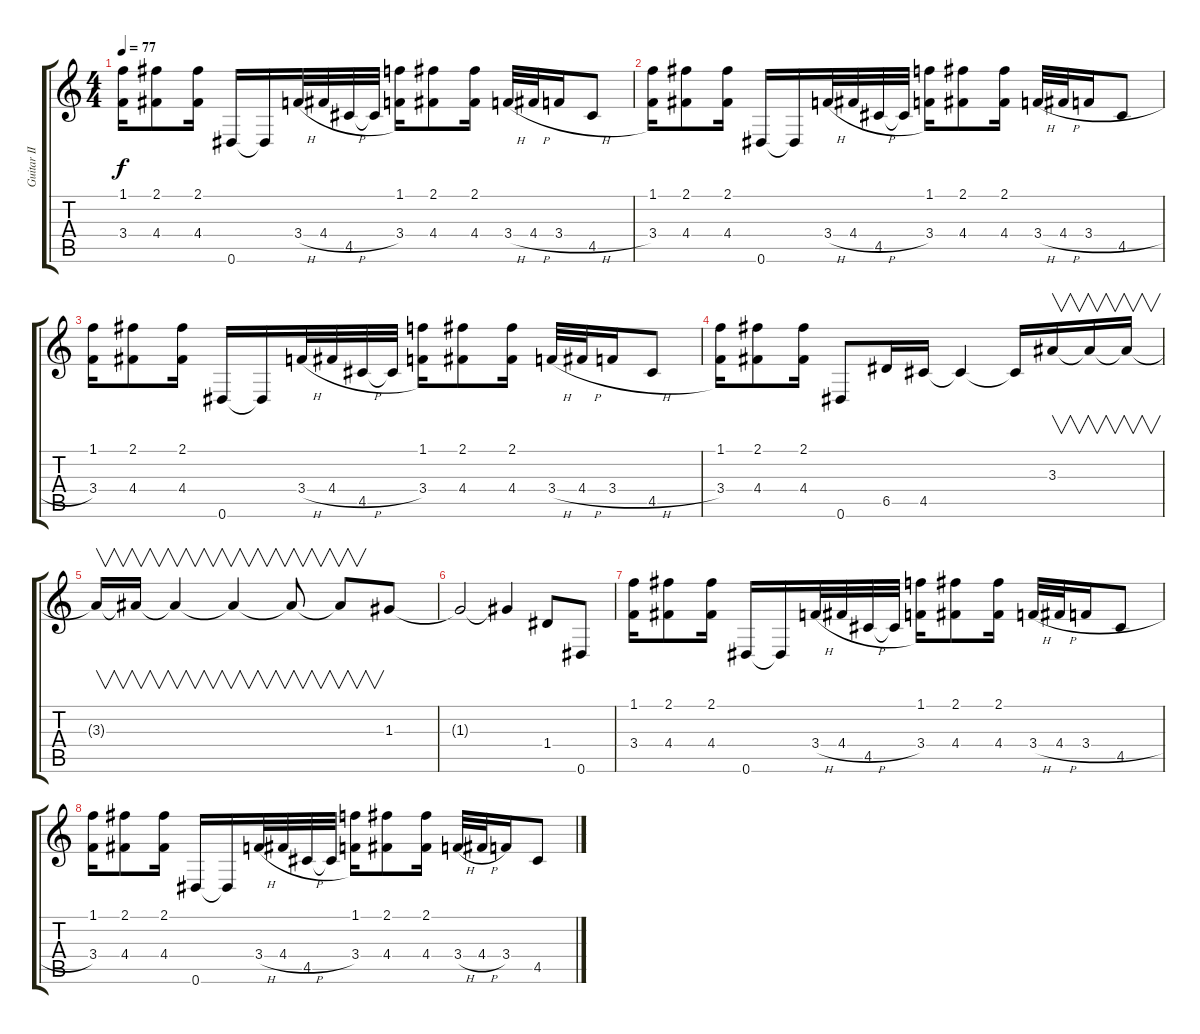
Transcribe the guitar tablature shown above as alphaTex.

\track ("Guitar II" "Guitar II") {instrument overdrivenguitar}
\staff {score tabs}
\tuning (E4 B3 G3 D3 A2 Eb2) {hide}
\ts (4 4)
\tempo 77
\clef g2
\ks c
(1.1 3.4).16{dy f volume 11} (2.1 4.4).8 (2.1 4.4).16 0.6.16 0.6{t}.16 3.4{h}.32 4.4{h}.32 4.5.32 4.5{t}.32 (1.1 3.4).16 (2.1 4.4).8 (2.1 4.4).16 3.4{h}.32 4.4{h}.32 3.4{h}.16 4.5.8 |
(1.1 3.4).16{volume 11} (2.1 4.4).8 (2.1 4.4).16 0.6.16 0.6{t}.16 3.4{h}.32 4.4{h}.32 4.5.32 4.5{t}.32 (1.1 3.4).16 (2.1 4.4).8 (2.1 4.4).16 3.4{h}.32 4.4{h}.32 3.4{h}.16 4.5.8 |
(1.1 3.4).16{volume 11} (2.1 4.4).8 (2.1 4.4).16 0.6.16 0.6{t}.16 3.4{h}.32 4.4{h}.32 4.5.32 4.5{t}.32 (1.1 3.4).16 (2.1 4.4).8 (2.1 4.4).16 3.4{h}.32 4.4{h}.32 3.4{h}.16 4.5.8 |
(1.1 3.4).16{volume 11} (2.1 4.4).8 (2.1 4.4).16 0.6.8 6.5.16 4.5.16 4.5{t}.4 4.5{t}.16 3.3.16{v volume 2} 3.3{t}.16{v volume 4} 3.3{t}.16{v volume 6} |
3.3{t}.16{v volume 8} 3.3{t}.16{v volume 10} 3.3{t}.4{v volume 11} 3.3{t}.4{v} 3.3{t}.8{v} 3.3{t}.8{v} 1.3.8 |
1.3{t}.2 1.3{t}.4 1.4.8 0.6.8 |
(1.1 3.4).16{volume 11} (2.1 4.4).8 (2.1 4.4).16 0.6.16 0.6{t}.16 3.4{h}.32 4.4{h}.32 4.5.32 4.5{t}.32 (1.1 3.4).16 (2.1 4.4).8 (2.1 4.4).16 3.4{h}.32 4.4{h}.32 3.4{h}.16 4.5.8 |
(1.1 3.4).16{volume 11} (2.1 4.4).8 (2.1 4.4).16 0.6.16 0.6{t}.16 3.4{h}.32 4.4{h}.32 4.5.32 4.5{t}.32 (1.1 3.4).16 (2.1 4.4).8 (2.1 4.4).16 3.4{h}.32 4.4{h}.32 3.4.16 4.5.8
